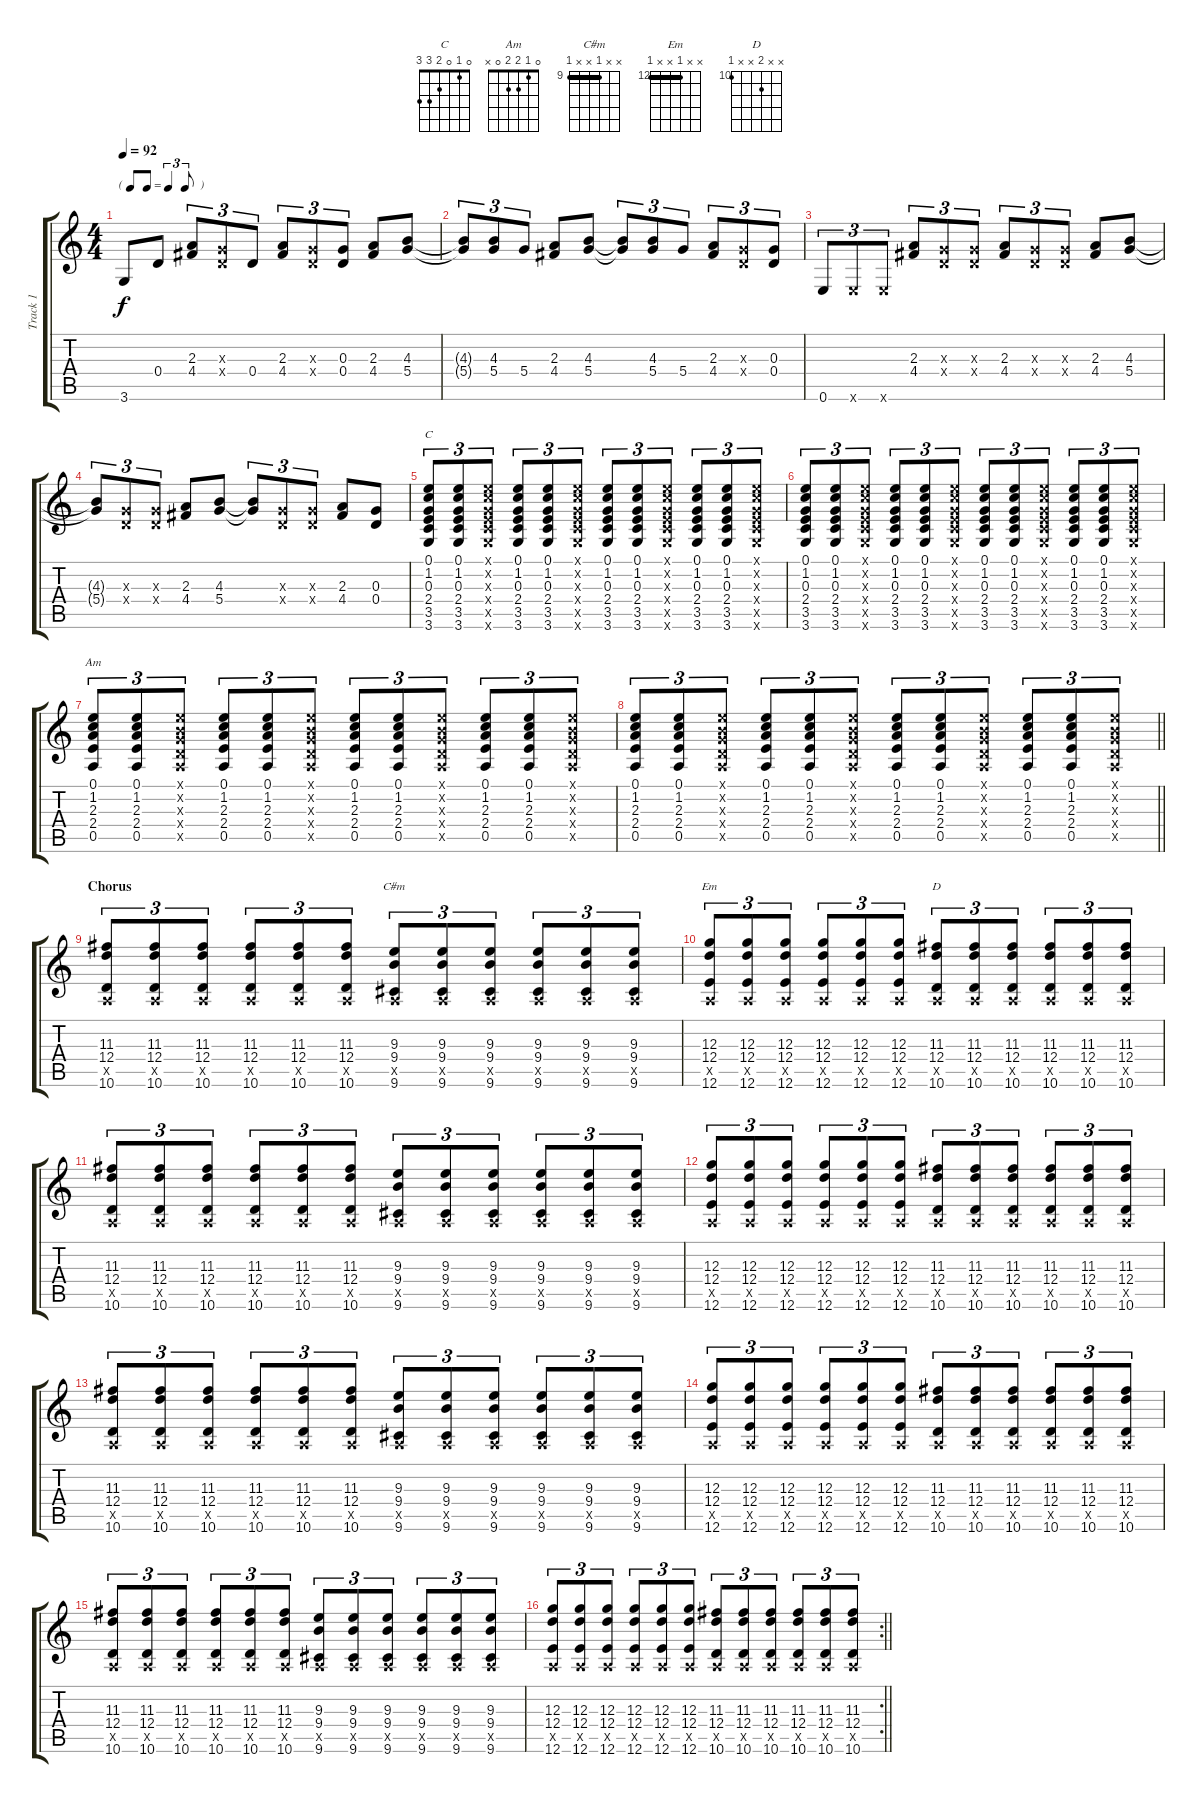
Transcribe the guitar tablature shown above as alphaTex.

\track ("Track 1" "Track 1") {instrument acousticguitarsteel}
\staff {score tabs}
\tuning (E4 B3 G3 D3 A2 E2) {hide}
\chord ("C" 0 1 0 2 3 3)
\chord ("Am" 0 1 2 2 0 x)
\chord ("C#m" x x 9 x x 9) {firstfret 9 barre 9}
\chord ("Em" x x 12 x x 12) {firstfret 12 barre 12}
\chord ("D" x x 11 x x 10) {firstfret 10}
\ts (4 4)
\tf triplet8th
\tempo 92
\clef g2
\ks c
3.6.8{dy f} 0.4.8 (2.3 4.4).8{tu (3 2)} (0.3{x} 0.4{x}).8{tu (3 2)} 0.4.8{tu (3 2)} (2.3 4.4).8{tu (3 2)} (0.3{x} 0.4{x}).8{tu (3 2)} (0.3 0.4).8{tu (3 2)} (2.3 4.4).8 (4.3 5.4).8 |
(4.3{t} 5.4{t}).8{tu (3 2)} (4.3 5.4).8{tu (3 2)} 5.4.8{tu (3 2)} (2.3 4.4).8 (4.3 5.4).8 (4.3{t} 5.4{t}).8{tu (3 2)} (4.3 5.4).8{tu (3 2)} 5.4.8{tu (3 2)} (2.3 4.4).8{tu (3 2)} (0.3{x} 0.4{x}).8{tu (3 2)} (0.3 0.4).8{tu (3 2)} |
0.6.8{tu (3 2)} 0.6{x}.8{tu (3 2)} 0.6{x}.8{tu (3 2)} (2.3 4.4).8{tu (3 2)} (0.3{x} 0.4{x}).8{tu (3 2)} (0.3{x} 0.4{x}).8{tu (3 2)} (2.3 4.4).8{tu (3 2)} (0.3{x} 0.4{x}).8{tu (3 2)} (0.3{x} 0.4{x}).8{tu (3 2)} (2.3 4.4).8 (4.3 5.4).8 |
(4.3{t} 5.4{t}).8{tu (3 2)} (0.3{x} 0.4{x}).8{tu (3 2)} (0.3{x} 0.4{x}).8{tu (3 2)} (2.3 4.4).8 (4.3 5.4).8 (4.3{t} 5.4{t}).8{tu (3 2)} (0.3{x} 0.4{x}).8{tu (3 2)} (0.3{x} 0.4{x}).8{tu (3 2)} (2.3 4.4).8 (0.3 0.4).8 |
(0.1 1.2 0.3 2.4 3.5 3.6).8{tu (3 2) ch "C"} (0.1 1.2 0.3 2.4 3.5 3.6).8{tu (3 2)} (0.1{x} 1.2{x} 0.3{x} 2.4{x} 3.5{x} 3.6{x}).8{tu (3 2)} (0.1 1.2 0.3 2.4 3.5 3.6).8{tu (3 2)} (0.1 1.2 0.3 2.4 3.5 3.6).8{tu (3 2)} (0.1{x} 1.2{x} 0.3{x} 2.4{x} 3.5{x} 3.6{x}).8{tu (3 2)} (0.1 1.2 0.3 2.4 3.5 3.6).8{tu (3 2)} (0.1 1.2 0.3 2.4 3.5 3.6).8{tu (3 2)} (0.1{x} 1.2{x} 0.3{x} 2.4{x} 3.5{x} 3.6{x}).8{tu (3 2)} (0.1 1.2 0.3 2.4 3.5 3.6).8{tu (3 2)} (0.1 1.2 0.3 2.4 3.5 3.6).8{tu (3 2)} (0.1{x} 1.2{x} 0.3{x} 2.4{x} 3.5{x} 3.6{x}).8{tu (3 2)} |
(0.1 1.2 0.3 2.4 3.5 3.6).8{tu (3 2)} (0.1 1.2 0.3 2.4 3.5 3.6).8{tu (3 2)} (0.1{x} 1.2{x} 0.3{x} 2.4{x} 3.5{x} 3.6{x}).8{tu (3 2)} (0.1 1.2 0.3 2.4 3.5 3.6).8{tu (3 2)} (0.1 1.2 0.3 2.4 3.5 3.6).8{tu (3 2)} (0.1{x} 1.2{x} 0.3{x} 2.4{x} 3.5{x} 3.6{x}).8{tu (3 2)} (0.1 1.2 0.3 2.4 3.5 3.6).8{tu (3 2)} (0.1 1.2 0.3 2.4 3.5 3.6).8{tu (3 2)} (0.1{x} 1.2{x} 0.3{x} 2.4{x} 3.5{x} 3.6{x}).8{tu (3 2)} (0.1 1.2 0.3 2.4 3.5 3.6).8{tu (3 2)} (0.1 1.2 0.3 2.4 3.5 3.6).8{tu (3 2)} (0.1{x} 1.2{x} 0.3{x} 2.4{x} 3.5{x} 3.6{x}).8{tu (3 2)} |
(0.1 1.2 2.3 2.4 0.5).8{tu (3 2) ch "Am"} (0.1 1.2 2.3 2.4 0.5).8{tu (3 2)} (0.1{x} 0.2{x} 0.3{x} 0.4{x} 0.5{x}).8{tu (3 2)} (0.1 1.2 2.3 2.4 0.5).8{tu (3 2)} (0.1 1.2 2.3 2.4 0.5).8{tu (3 2)} (0.1{x} 0.2{x} 0.3{x} 0.4{x} 0.5{x}).8{tu (3 2)} (0.1 1.2 2.3 2.4 0.5).8{tu (3 2)} (0.1 1.2 2.3 2.4 0.5).8{tu (3 2)} (0.1{x} 0.2{x} 0.3{x} 0.4{x} 0.5{x}).8{tu (3 2)} (0.1 1.2 2.3 2.4 0.5).8{tu (3 2)} (0.1 1.2 2.3 2.4 0.5).8{tu (3 2)} (0.1{x} 0.2{x} 0.3{x} 0.4{x} 0.5{x}).8{tu (3 2)} |
\barLineRight lightlight
(0.1 1.2 2.3 2.4 0.5).8{tu (3 2)} (0.1 1.2 2.3 2.4 0.5).8{tu (3 2)} (0.1{x} 0.2{x} 0.3{x} 0.4{x} 0.5{x}).8{tu (3 2)} (0.1 1.2 2.3 2.4 0.5).8{tu (3 2)} (0.1 1.2 2.3 2.4 0.5).8{tu (3 2)} (0.1{x} 0.2{x} 0.3{x} 0.4{x} 0.5{x}).8{tu (3 2)} (0.1 1.2 2.3 2.4 0.5).8{tu (3 2)} (0.1 1.2 2.3 2.4 0.5).8{tu (3 2)} (0.1{x} 0.2{x} 0.3{x} 0.4{x} 0.5{x}).8{tu (3 2)} (0.1 1.2 2.3 2.4 0.5).8{tu (3 2)} (0.1 1.2 2.3 2.4 0.5).8{tu (3 2)} (0.1{x} 0.2{x} 0.3{x} 0.4{x} 0.5{x}).8{tu (3 2)} |
\section ("" "Chorus")
(11.3 12.4 0.5{x} 10.6).8{tu (3 2)} (11.3 12.4 0.5{x} 10.6).8{tu (3 2)} (11.3 12.4 0.5{x} 10.6).8{tu (3 2)} (11.3 12.4 0.5{x} 10.6).8{tu (3 2)} (11.3 12.4 0.5{x} 10.6).8{tu (3 2)} (11.3 12.4 0.5{x} 10.6).8{tu (3 2)} (9.3 9.4 0.5{x} 9.6).8{tu (3 2) ch "C#m"} (9.3 9.4 0.5{x} 9.6).8{tu (3 2)} (9.3 9.4 0.5{x} 9.6).8{tu (3 2)} (9.3 9.4 0.5{x} 9.6).8{tu (3 2)} (9.3 9.4 0.5{x} 9.6).8{tu (3 2)} (9.3 9.4 0.5{x} 9.6).8{tu (3 2)} |
(12.3 12.4 0.5{x} 12.6).8{tu (3 2) ch "Em"} (12.3 12.4 0.5{x} 12.6).8{tu (3 2)} (12.3 12.4 0.5{x} 12.6).8{tu (3 2)} (12.3 12.4 0.5{x} 12.6).8{tu (3 2)} (12.3 12.4 0.5{x} 12.6).8{tu (3 2)} (12.3 12.4 0.5{x} 12.6).8{tu (3 2)} (11.3 12.4 0.5{x} 10.6).8{tu (3 2) ch "D"} (11.3 12.4 0.5{x} 10.6).8{tu (3 2)} (11.3 12.4 0.5{x} 10.6).8{tu (3 2)} (11.3 12.4 0.5{x} 10.6).8{tu (3 2)} (11.3 12.4 0.5{x} 10.6).8{tu (3 2)} (11.3 12.4 0.5{x} 10.6).8{tu (3 2)} |
(11.3 12.4 0.5{x} 10.6).8{tu (3 2)} (11.3 12.4 0.5{x} 10.6).8{tu (3 2)} (11.3 12.4 0.5{x} 10.6).8{tu (3 2)} (11.3 12.4 0.5{x} 10.6).8{tu (3 2)} (11.3 12.4 0.5{x} 10.6).8{tu (3 2)} (11.3 12.4 0.5{x} 10.6).8{tu (3 2)} (9.3 9.4 0.5{x} 9.6).8{tu (3 2)} (9.3 9.4 0.5{x} 9.6).8{tu (3 2)} (9.3 9.4 0.5{x} 9.6).8{tu (3 2)} (9.3 9.4 0.5{x} 9.6).8{tu (3 2)} (9.3 9.4 0.5{x} 9.6).8{tu (3 2)} (9.3 9.4 0.5{x} 9.6).8{tu (3 2)} |
(12.3 12.4 0.5{x} 12.6).8{tu (3 2)} (12.3 12.4 0.5{x} 12.6).8{tu (3 2)} (12.3 12.4 0.5{x} 12.6).8{tu (3 2)} (12.3 12.4 0.5{x} 12.6).8{tu (3 2)} (12.3 12.4 0.5{x} 12.6).8{tu (3 2)} (12.3 12.4 0.5{x} 12.6).8{tu (3 2)} (11.3 12.4 0.5{x} 10.6).8{tu (3 2)} (11.3 12.4 0.5{x} 10.6).8{tu (3 2)} (11.3 12.4 0.5{x} 10.6).8{tu (3 2)} (11.3 12.4 0.5{x} 10.6).8{tu (3 2)} (11.3 12.4 0.5{x} 10.6).8{tu (3 2)} (11.3 12.4 0.5{x} 10.6).8{tu (3 2)} |
(11.3 12.4 0.5{x} 10.6).8{tu (3 2)} (11.3 12.4 0.5{x} 10.6).8{tu (3 2)} (11.3 12.4 0.5{x} 10.6).8{tu (3 2)} (11.3 12.4 0.5{x} 10.6).8{tu (3 2)} (11.3 12.4 0.5{x} 10.6).8{tu (3 2)} (11.3 12.4 0.5{x} 10.6).8{tu (3 2)} (9.3 9.4 0.5{x} 9.6).8{tu (3 2)} (9.3 9.4 0.5{x} 9.6).8{tu (3 2)} (9.3 9.4 0.5{x} 9.6).8{tu (3 2)} (9.3 9.4 0.5{x} 9.6).8{tu (3 2)} (9.3 9.4 0.5{x} 9.6).8{tu (3 2)} (9.3 9.4 0.5{x} 9.6).8{tu (3 2)} |
(12.3 12.4 0.5{x} 12.6).8{tu (3 2)} (12.3 12.4 0.5{x} 12.6).8{tu (3 2)} (12.3 12.4 0.5{x} 12.6).8{tu (3 2)} (12.3 12.4 0.5{x} 12.6).8{tu (3 2)} (12.3 12.4 0.5{x} 12.6).8{tu (3 2)} (12.3 12.4 0.5{x} 12.6).8{tu (3 2)} (11.3 12.4 0.5{x} 10.6).8{tu (3 2)} (11.3 12.4 0.5{x} 10.6).8{tu (3 2)} (11.3 12.4 0.5{x} 10.6).8{tu (3 2)} (11.3 12.4 0.5{x} 10.6).8{tu (3 2)} (11.3 12.4 0.5{x} 10.6).8{tu (3 2)} (11.3 12.4 0.5{x} 10.6).8{tu (3 2)} |
(11.3 12.4 0.5{x} 10.6).8{tu (3 2)} (11.3 12.4 0.5{x} 10.6).8{tu (3 2)} (11.3 12.4 0.5{x} 10.6).8{tu (3 2)} (11.3 12.4 0.5{x} 10.6).8{tu (3 2)} (11.3 12.4 0.5{x} 10.6).8{tu (3 2)} (11.3 12.4 0.5{x} 10.6).8{tu (3 2)} (9.3 9.4 0.5{x} 9.6).8{tu (3 2)} (9.3 9.4 0.5{x} 9.6).8{tu (3 2)} (9.3 9.4 0.5{x} 9.6).8{tu (3 2)} (9.3 9.4 0.5{x} 9.6).8{tu (3 2)} (9.3 9.4 0.5{x} 9.6).8{tu (3 2)} (9.3 9.4 0.5{x} 9.6).8{tu (3 2)} |
\rc 2
\barLineRight lightlight
(12.3 12.4 0.5{x} 12.6).8{tu (3 2)} (12.3 12.4 0.5{x} 12.6).8{tu (3 2)} (12.3 12.4 0.5{x} 12.6).8{tu (3 2)} (12.3 12.4 0.5{x} 12.6).8{tu (3 2)} (12.3 12.4 0.5{x} 12.6).8{tu (3 2)} (12.3 12.4 0.5{x} 12.6).8{tu (3 2)} (11.3 12.4 0.5{x} 10.6).8{tu (3 2)} (11.3 12.4 0.5{x} 10.6).8{tu (3 2)} (11.3 12.4 0.5{x} 10.6).8{tu (3 2)} (11.3 12.4 0.5{x} 10.6).8{tu (3 2)} (11.3 12.4 0.5{x} 10.6).8{tu (3 2)} (11.3 12.4 0.5{x} 10.6).8{tu (3 2)}
